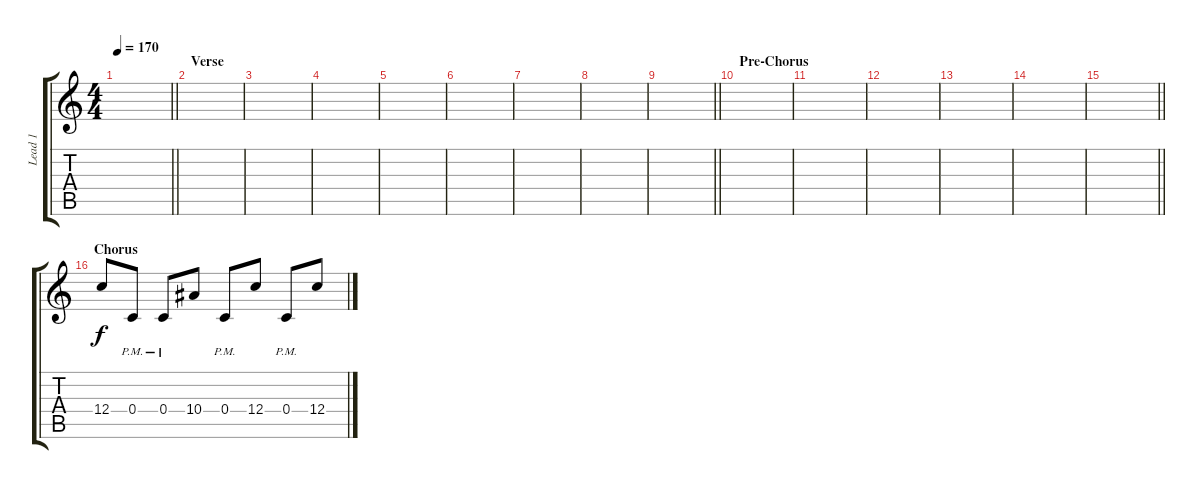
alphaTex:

\track ("Lead 1" "Lead 1") {instrument distortionguitar}
\staff {score tabs}
\tuning (D4 A3 F3 C3 G2 C2) {hide}
\ts (4 4)
\tempo 170
\clef g2
\barLineRight lightlight
\ks c
|
\section ("" "Verse")
|
|
|
|
|
|
|
\barLineRight lightlight
|
\section ("" "Pre-Chorus")
|
|
|
|
|
\barLineRight lightlight
|
\section ("" "Chorus")
12.4.8 0.4{pm}.8 0.4{pm}.8 10.4.8 0.4{pm}.8 12.4.8 0.4{pm}.8 12.4.8
